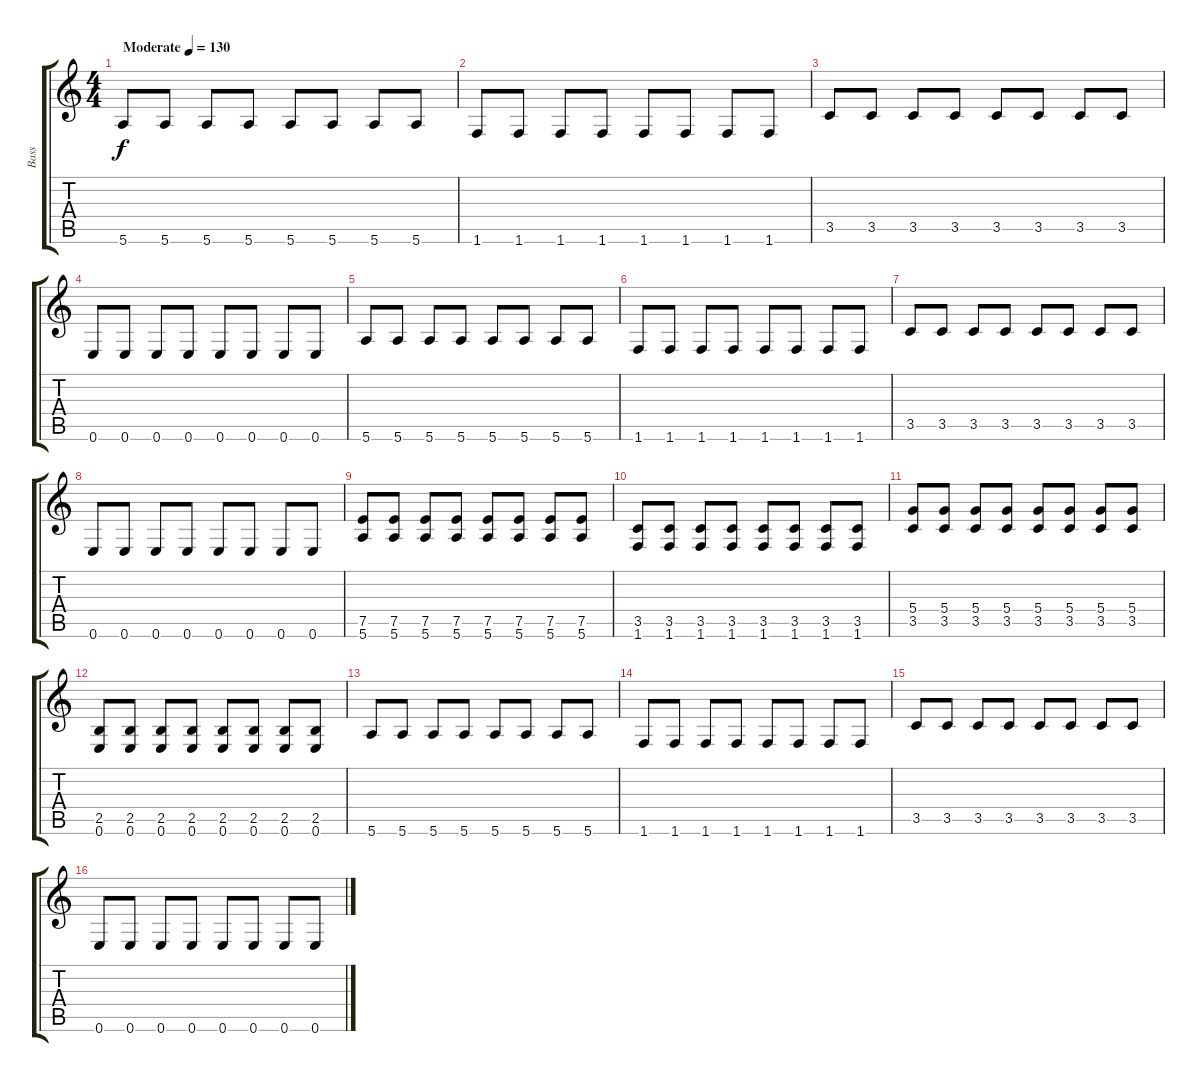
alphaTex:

\track ("Bass" "Bass") {instrument synthbass2}
\staff {score tabs}
\tuning (E4 B3 G3 D3 A2 E2) {hide}
\ts (4 4)
\tempo (130 "Moderate")
\clef g2
\ks c
5.6.8{dy f instrument synthbass2} 5.6.8 5.6.8 5.6.8 5.6.8 5.6.8 5.6.8 5.6.8 |
1.6.8 1.6.8 1.6.8 1.6.8 1.6.8 1.6.8 1.6.8 1.6.8 |
3.5.8 3.5.8 3.5.8 3.5.8 3.5.8 3.5.8 3.5.8 3.5.8 |
0.6.8 0.6.8 0.6.8 0.6.8 0.6.8 0.6.8 0.6.8 0.6.8 |
5.6.8 5.6.8 5.6.8 5.6.8 5.6.8 5.6.8 5.6.8 5.6.8 |
1.6.8 1.6.8 1.6.8 1.6.8 1.6.8 1.6.8 1.6.8 1.6.8 |
3.5.8 3.5.8 3.5.8 3.5.8 3.5.8 3.5.8 3.5.8 3.5.8 |
0.6.8 0.6.8 0.6.8 0.6.8 0.6.8 0.6.8 0.6.8 0.6.8 |
(7.5 5.6).8 (7.5 5.6).8 (7.5 5.6).8 (7.5 5.6).8 (7.5 5.6).8 (7.5 5.6).8 (7.5 5.6).8 (7.5 5.6).8 |
(3.5 1.6).8 (3.5 1.6).8 (3.5 1.6).8 (3.5 1.6).8 (3.5 1.6).8 (3.5 1.6).8 (3.5 1.6).8 (3.5 1.6).8 |
(5.4 3.5).8 (5.4 3.5).8 (5.4 3.5).8 (5.4 3.5).8 (5.4 3.5).8 (5.4 3.5).8 (5.4 3.5).8 (5.4 3.5).8 |
(2.5 0.6).8 (2.5 0.6).8 (2.5 0.6).8 (2.5 0.6).8 (2.5 0.6).8 (2.5 0.6).8 (2.5 0.6).8 (2.5 0.6).8 |
5.6.8 5.6.8 5.6.8 5.6.8 5.6.8 5.6.8 5.6.8 5.6.8 |
1.6.8 1.6.8 1.6.8 1.6.8 1.6.8 1.6.8 1.6.8 1.6.8 |
3.5.8 3.5.8 3.5.8 3.5.8 3.5.8 3.5.8 3.5.8 3.5.8 |
0.6.8 0.6.8 0.6.8 0.6.8 0.6.8 0.6.8 0.6.8 0.6.8
